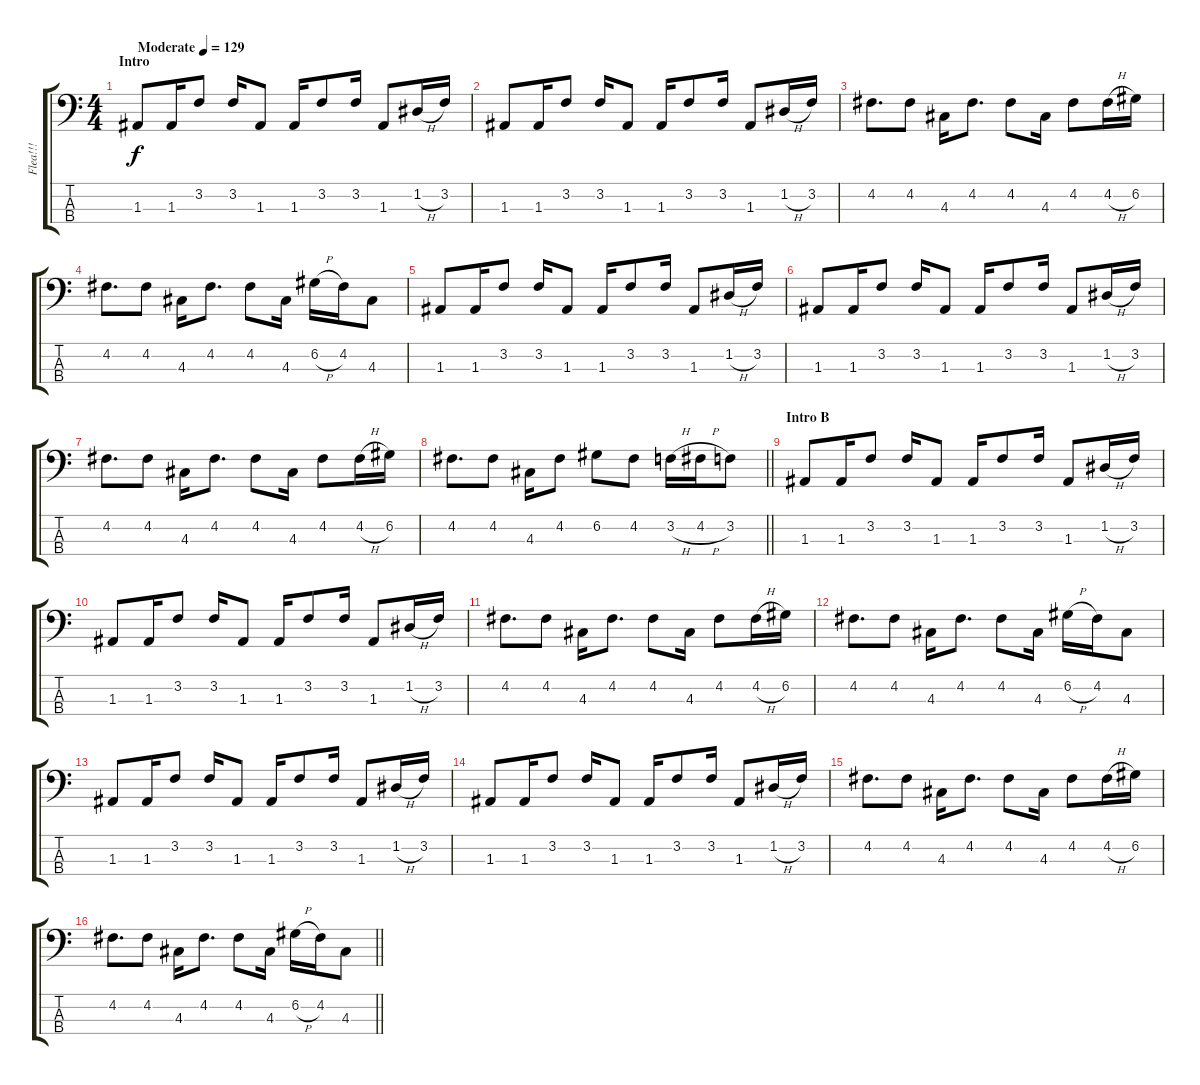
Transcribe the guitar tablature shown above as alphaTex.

\track ("Flea!!!" "Flea!!!") {instrument electricbassfinger}
\staff {score tabs}
\tuning (G2 D2 A1 E1) {hide}
\ts (4 4)
\section ("" "Intro")
\tempo (129 "Moderate")
\clef f4
\ks c
1.3.8{dy f instrument electricbassfinger} 1.3.16 3.2.8 3.2.16 1.3.8 1.3.16 3.2.8 3.2.16 1.3.8 1.2{h}.16 3.2.16 |
1.3.8 1.3.16 3.2.8 3.2.16 1.3.8 1.3.16 3.2.8 3.2.16 1.3.8 1.2{h}.16 3.2.16 |
4.2.8{d} 4.2.8 4.3.16 4.2.8{d} 4.2.8 4.3.16 4.2.8 4.2{h}.16 6.2.16 |
4.2.8{d} 4.2.8 4.3.16 4.2.8{d} 4.2.8 4.3.16 6.2{h}.16 4.2.16 4.3.8 |
1.3.8 1.3.16 3.2.8 3.2.16 1.3.8 1.3.16 3.2.8 3.2.16 1.3.8 1.2{h}.16 3.2.16 |
1.3.8 1.3.16 3.2.8 3.2.16 1.3.8 1.3.16 3.2.8 3.2.16 1.3.8 1.2{h}.16 3.2.16 |
4.2.8{d} 4.2.8 4.3.16 4.2.8{d} 4.2.8 4.3.16 4.2.8 4.2{h}.16 6.2.16 |
\barLineRight lightlight
4.2.8{d} 4.2.8 4.3.16 4.2.8 6.2.8 4.2.8 3.2{h}.16 4.2{h}.16 3.2.8 |
\section ("" "Intro B")
1.3.8 1.3.16 3.2.8 3.2.16 1.3.8 1.3.16 3.2.8 3.2.16 1.3.8 1.2{h}.16 3.2.16 |
1.3.8 1.3.16 3.2.8 3.2.16 1.3.8 1.3.16 3.2.8 3.2.16 1.3.8 1.2{h}.16 3.2.16 |
4.2.8{d} 4.2.8 4.3.16 4.2.8{d} 4.2.8 4.3.16 4.2.8 4.2{h}.16 6.2.16 |
4.2.8{d} 4.2.8 4.3.16 4.2.8{d} 4.2.8 4.3.16 6.2{h}.16 4.2.16 4.3.8 |
1.3.8 1.3.16 3.2.8 3.2.16 1.3.8 1.3.16 3.2.8 3.2.16 1.3.8 1.2{h}.16 3.2.16 |
1.3.8 1.3.16 3.2.8 3.2.16 1.3.8 1.3.16 3.2.8 3.2.16 1.3.8 1.2{h}.16 3.2.16 |
4.2.8{d} 4.2.8 4.3.16 4.2.8{d} 4.2.8 4.3.16 4.2.8 4.2{h}.16 6.2.16 |
\barLineRight lightlight
4.2.8{d} 4.2.8 4.3.16 4.2.8{d} 4.2.8 4.3.16 6.2{h}.16 4.2.16 4.3.8
